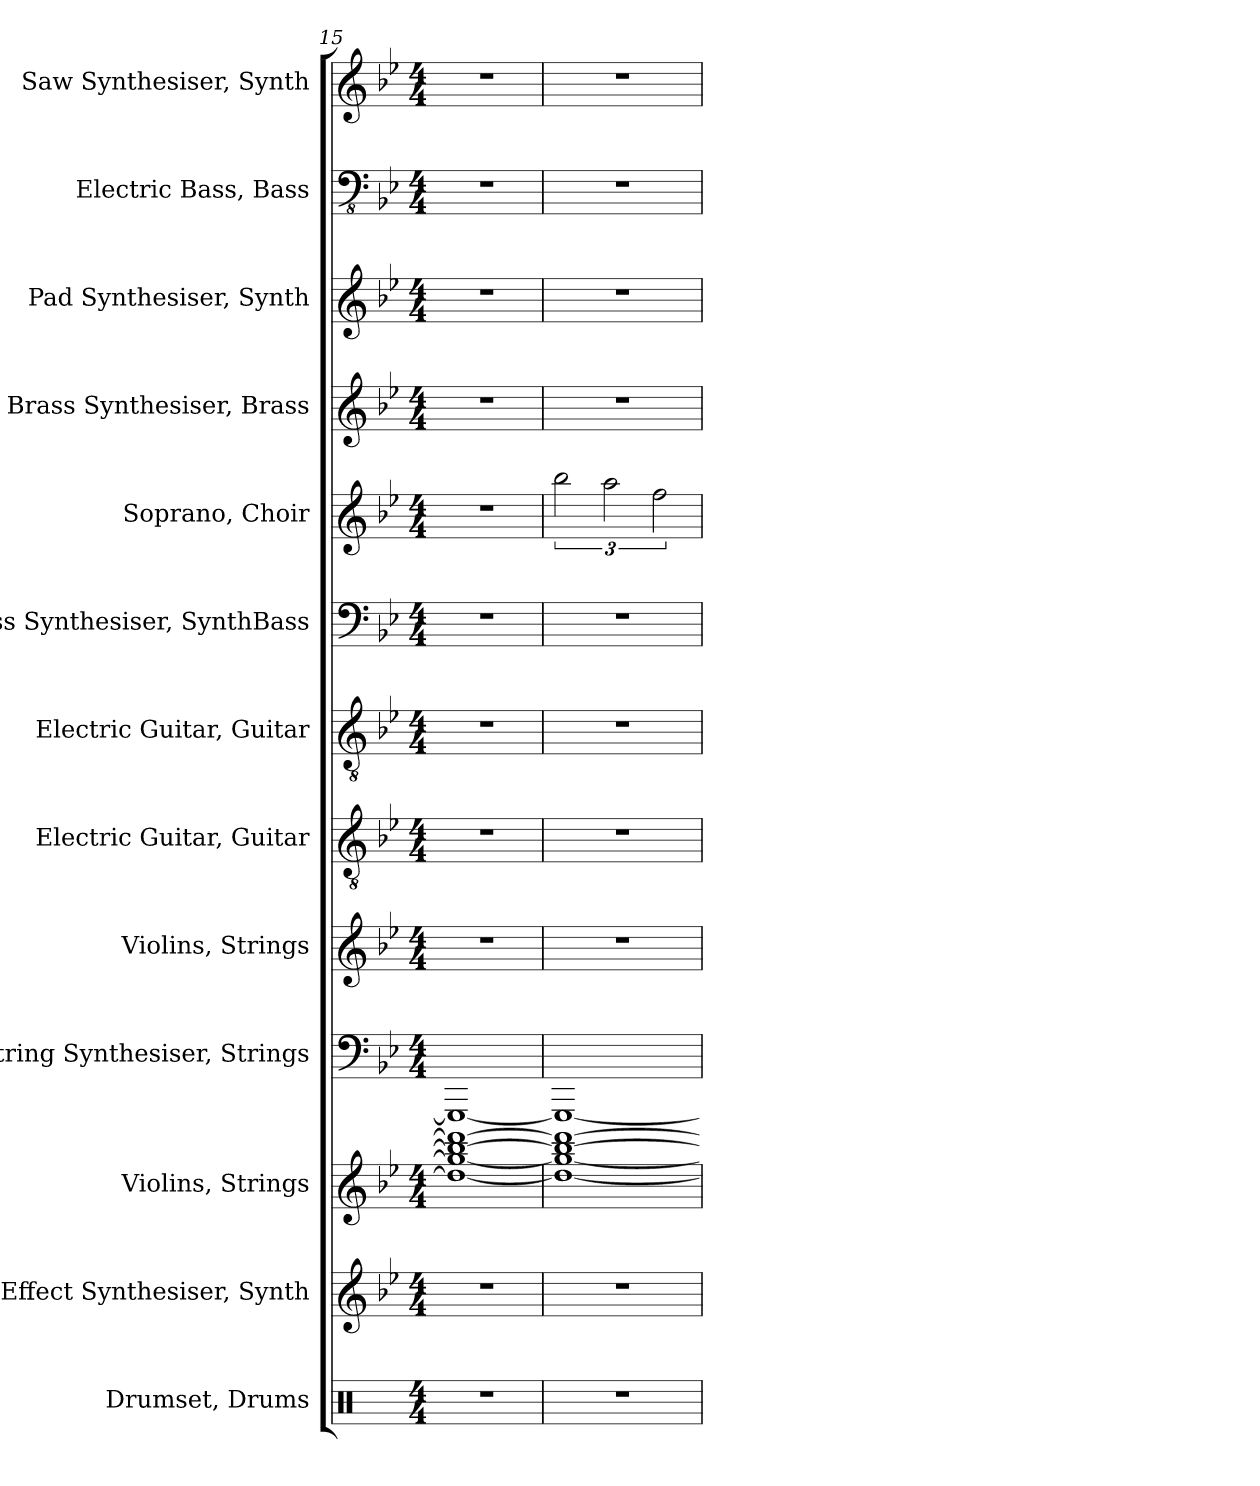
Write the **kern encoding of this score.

**kern	**kern	**kern	**kern	**kern	**kern	**kern	**kern	**kern	**kern	**kern	**kern	**kern
*part13	*part12	*part11	*part10	*part9	*part8	*part7	*part6	*part5	*part4	*part3	*part2	*part1
*staff13	*staff12	*staff11	*staff10	*staff9	*staff8	*staff7	*staff6	*staff5	*staff4	*staff3	*staff2	*staff1
*I"Drumset, Drums	*I"Effect Synthesiser, Synth	*I"Violins, Strings	*I"String Synthesiser, Strings	*I"Violins, Strings	*I"Electric Guitar, Guitar	*I"Electric Guitar, Guitar	*I"Bass Synthesiser, SynthBass	*I"Soprano, Choir	*I"Brass Synthesiser, Brass	*I"Pad Synthesiser, Synth	*I"Electric Bass, Bass	*I"Saw Synthesiser, Synth
*I'Drs.	*I'Synth.	*I'Vlns.	*I'Synth.	*I'Vlns.	*I'El. Guit.	*I'El. Guit.	*I'Synth.	*I'S.	*I'Synth.	*I'Synth.	*I'El. B.	*I'Synth.
*clefX	*clefG2	*clefG2	*clefF4	*clefG2	*clefGv2	*clefGv2	*clefF4	*clefG2	*clefG2	*clefG2	*clefFv4	*clefG2
*k[]	*k[b-e-]	*k[b-e-]	*k[b-e-]	*k[b-e-]	*k[b-e-]	*k[b-e-]	*k[b-e-]	*k[b-e-]	*k[b-e-]	*k[b-e-]	*k[b-e-]	*k[b-e-]
*M4/4	*M4/4	*M4/4	*M4/4	*M4/4	*M4/4	*M4/4	*M4/4	*M4/4	*M4/4	*M4/4	*M4/4	*M4/4
=15	=15	=15	=15	=15	=15	=15	=15	=15	=15	=15	=15	=15
1r	1r	1dd_ 1gg_ 1bb-_ 1ddd_	1GGG_	1r	1r	1r	1r	1r	1r	1r	1r	1r
=16	=16	=16	=16	=16	=16	=16	=16	=16	=16	=16	=16	=16
1r	1r	1dd_ 1gg_ 1bb-_ 1ddd_	1GGG_	1r	1r	1r	1r	3bb-\	1r	1r	1r	1r
.	.	.	.	.	.	.	.	3aa\	.	.	.	.
.	.	.	.	.	.	.	.	3ff\	.	.	.	.
=	=	=	=	=	=	=	=	=	=	=	=	=
*-	*-	*-	*-	*-	*-	*-	*-	*-	*-	*-	*-	*-
